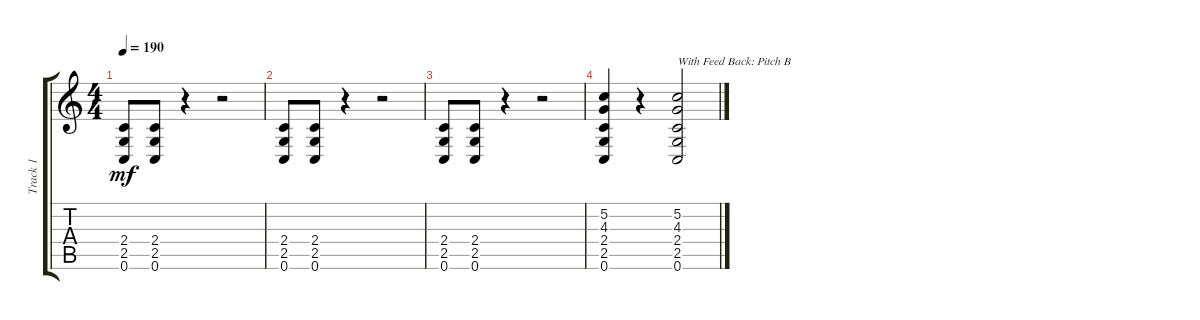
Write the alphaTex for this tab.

\track ("Track 1" "Track 1") {instrument distortionguitar}
\staff {score tabs}
\tuning (C4 G3 Eb3 Bb2 F2 C2) {hide}
\ts (4 4)
\tempo 190
\clef g2
\ks c
(2.4 2.5 0.6).8{dy mf} (2.4 2.5 0.6).8 r.4 r.2 |
(2.4 2.5 0.6).8 (2.4 2.5 0.6).8 r.4 r.2 |
(2.4 2.5 0.6).8 (2.4 2.5 0.6).8 r.4 r.2 |
(5.2 4.3 2.4 2.5 0.6).4 r.4 (5.2 4.3 2.4 2.5 0.6).2{txt "With Feed Back: Pitch B"}
